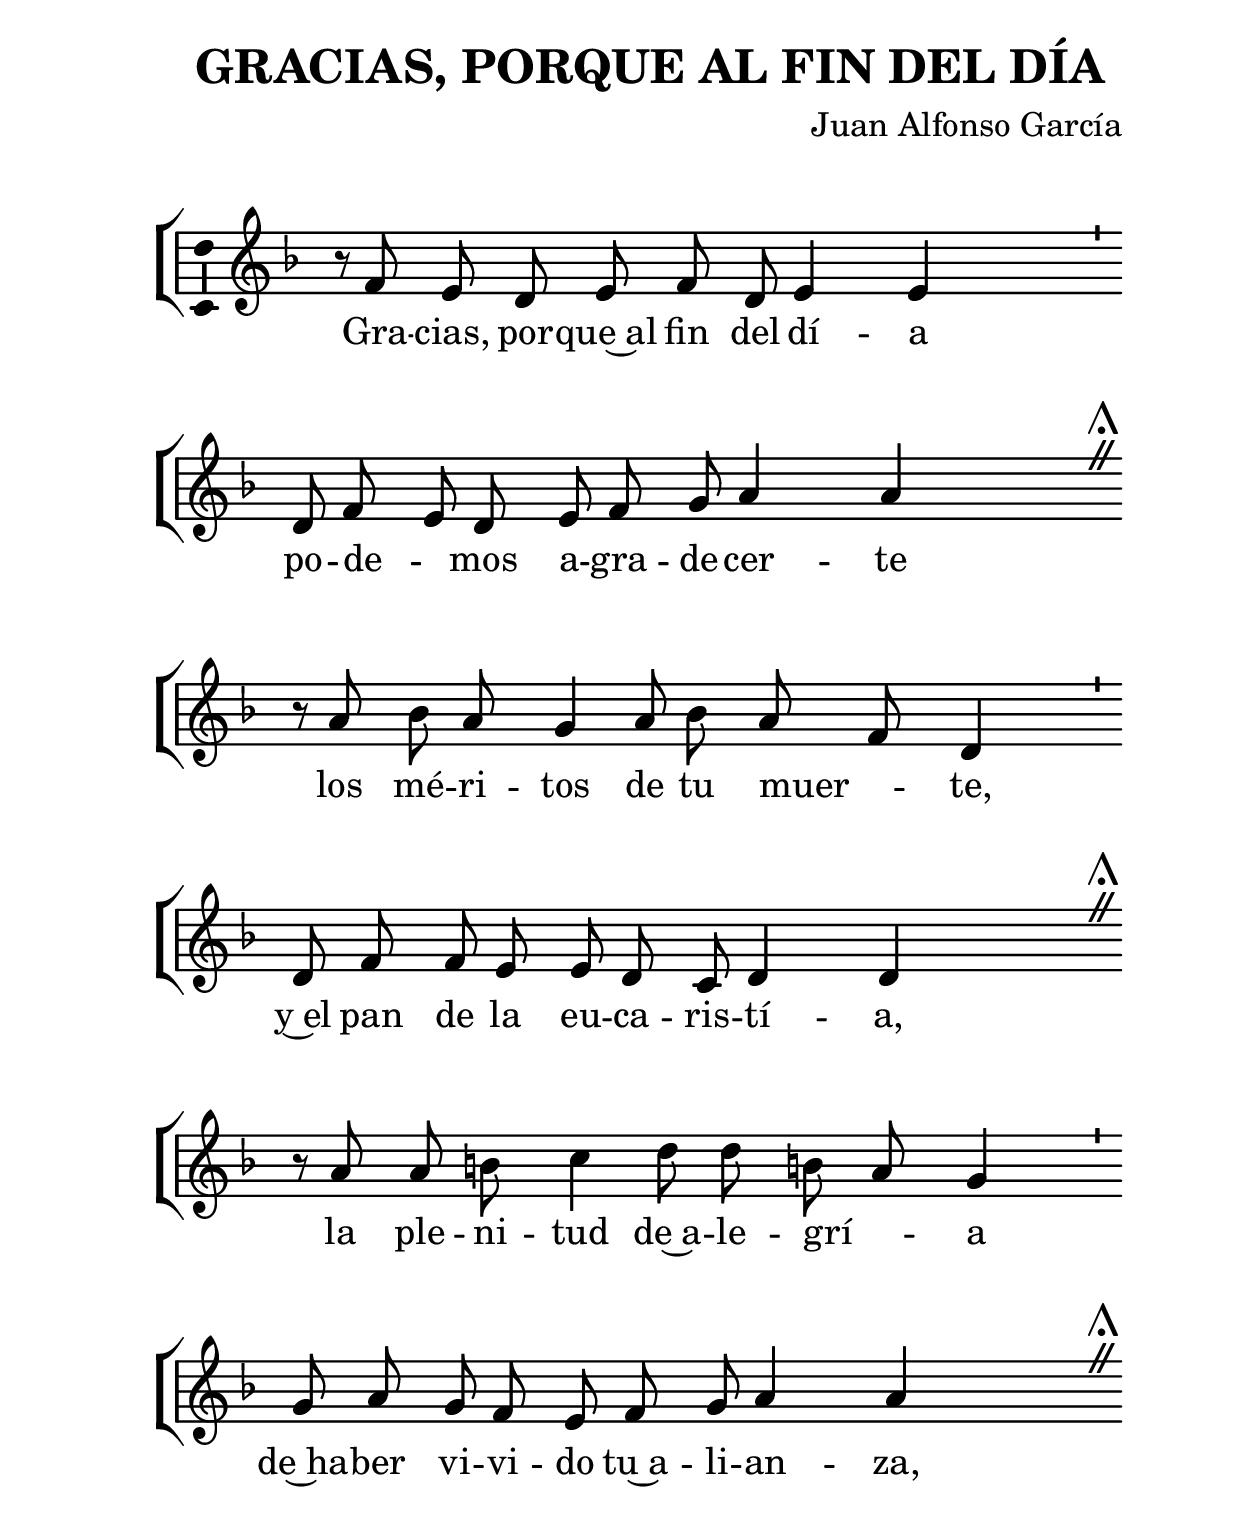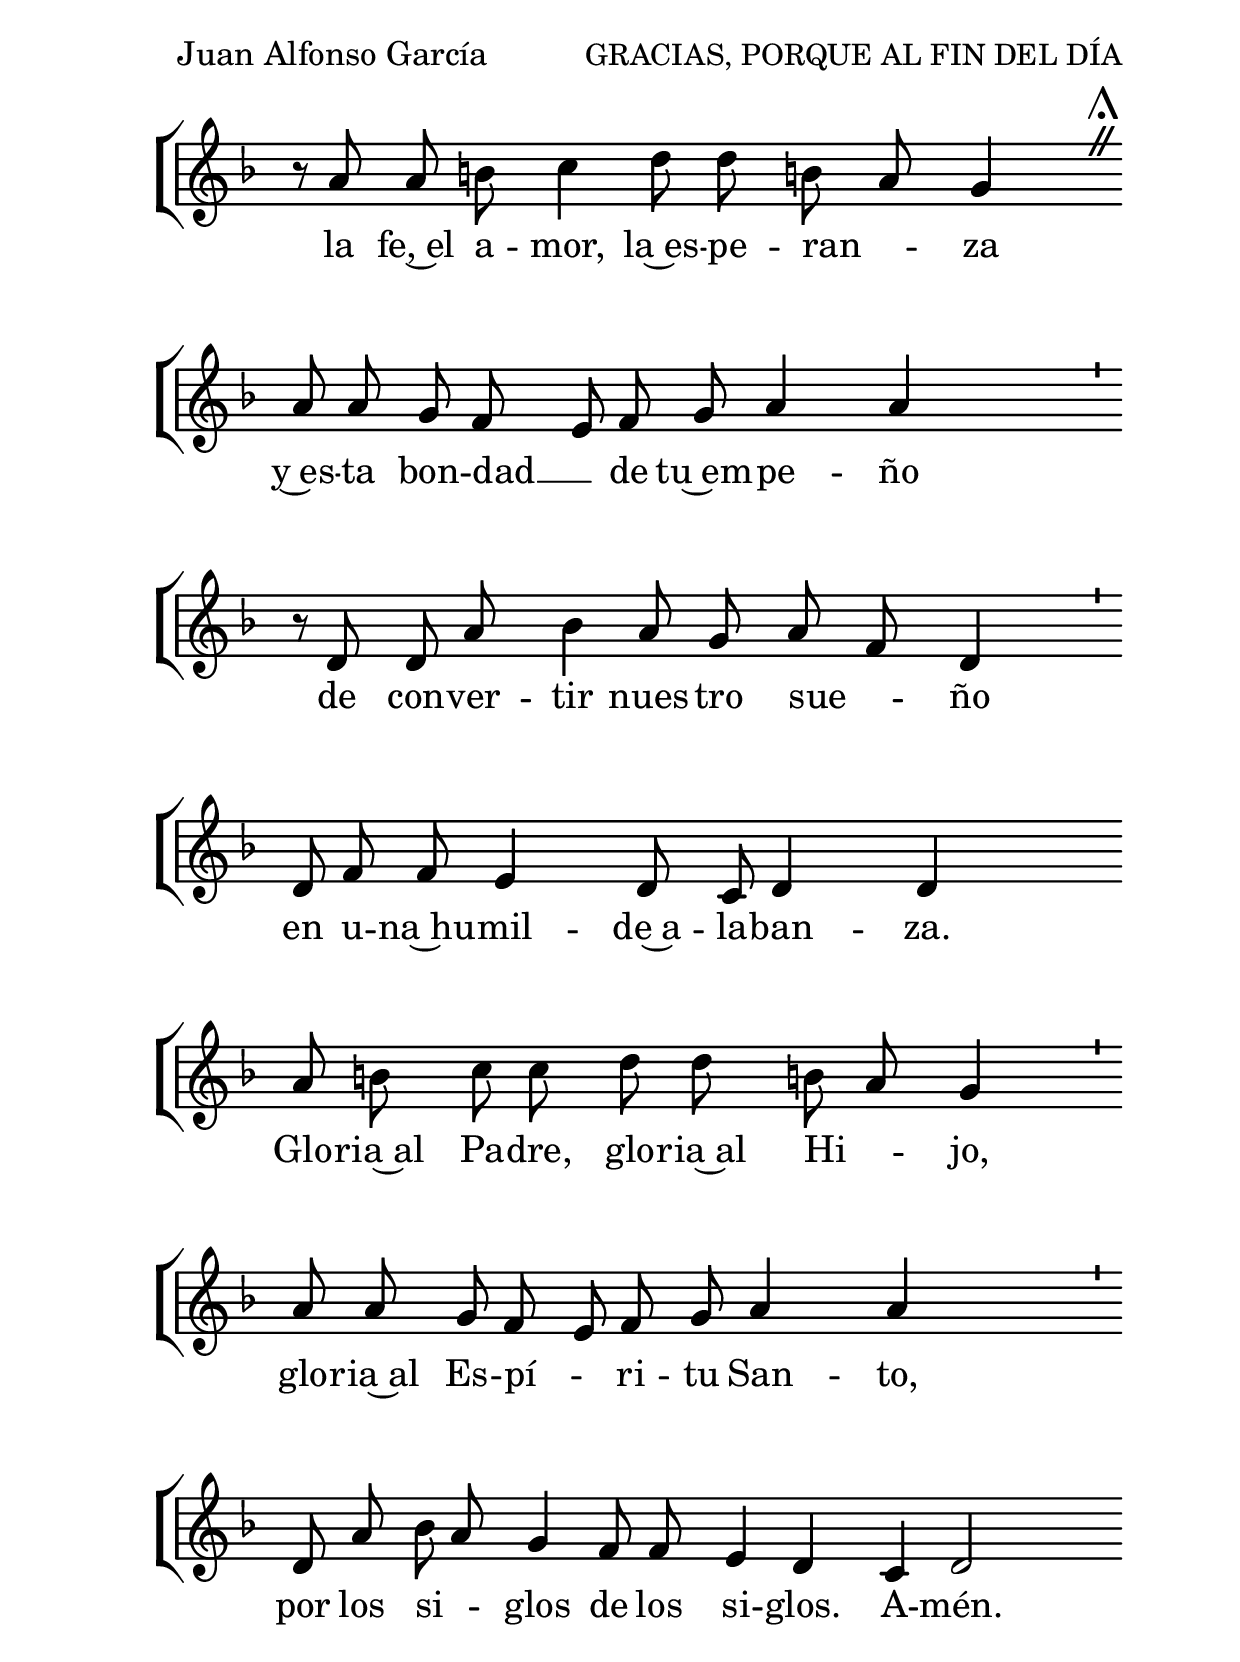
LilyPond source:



%versión de lilypond para la que se ha escrito esta partitura:
\version "2.16.0"

	%Tamaño papel
	#(set-default-paper-size "a4")
	%Tamaño partitura
	#(set-global-staff-size 29)
	%No responde al pulsar sobre una nota
	#(ly:set-option 'point-and-click #f)

%parámetros del encabezamiento:
\header {
	%title = "GRACIAS, PORQUE AL FIN DEL DÍA"
	title = \markup{\fontsize #-1 "GRACIAS, PORQUE AL FIN DEL DÍA"}
	subtitle = ""
	composer = "Juan Alfonso García"
	poet = ""
	meter = ""
	arranger = ""
%	tagline="Monasterio de la Madre de Dios. Buenafuente del Sistal."
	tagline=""
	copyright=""
	tiempo = ""
	usos = ""
	letra = "Gracias, porque al fin del día podemos agradecerte los méritos de tu muerte, y el pan de la eucaristía, la plenitud de alegría de haber vivido tu alianza, la fe, el amor, la esperanza y esta bondad de tu empeño de convertir nuestro sueño en una humilde alabanza. Gloria al Padre, gloria al Hijo, gloria al Espíritu Santo, por los siglos de los siglos. Amén."
	}

%parámetros asociados al papel:
\paper  {
	oddHeaderMarkup = \markup {\fill-line { \on-the-fly #not-first-page \fromproperty #'header:title \on-the-fly #not-first-page \fromproperty #'header:composer }}
	evenHeaderMarkup = \markup {\fill-line { \fromproperty #'header:composer \fromproperty #'header:title }}
	#(set-paper-size "a4")
	print-page-number = ##f
	first-page-number = 1
	print-first-page-number = ##f
%	head-separation = 3.0 \cm
	top-margin = 2.0 \cm
	bottom-margin = 0.0\cm
%%%	bottom-margin = -2.0\cm
	left-margin = 3.0 \cm
	line-width = 16.0 \cm
	indent = 8\mm
	interscoreline = 2.\mm
	between-system-space = 15\mm
%	para que las partituras no llenen la hoja:
	ragged-bottom = ##t
%	idem para la última hoja:
	ragged-last-bottom = ##f
%	para que las partituras llenen el ancho del papel:
	ragged-last = ##f
	after-title-space = 2.5 \cm
%page-count=1
%system-count=5

	%Flexible Vertical Spacing
%	markup-markup-spacing =
%	#'((basic-distance . 15) (minimum-distance . 15) (padding . 3))
	markup-system-spacing =
	#'((basic-distance . 15) (minimum-distance . 15) (padding . 3))
	system-system-spacing =
	#'((basic-distance . 15) (minimum-distance . 15) (padding . 3))
	score-system-spacing =
	#'((basic-distance . 15) (minimum-distance . 15) (padding . 5))
%	top-system-spacing = % header
%	#'((basic-distance . 8) (minimum-distance . 0) (padding . 0))
%	top-markup-spacing =
%	#'((basic-distance . 20) (minimum-distance . 20) (padding . 0))
	last-bottom-spacing = % footer
	#'((basic-distance . 5) (minimum-distance . 5) (padding . 0))
%	score-markup-spacing =
%	#'((basic-distance . 16) (minimum-distance . 13) (padding . 0))

	}


%para incluir divisiones gregorianas
\include "gregorian.ly"
%Ojo. Incluir este fichero implica desactivar la sentencia ragged-last = ##f
%Es decir, deja de justificar las partituras a la derecha


%parámetros que afectan a toda la partitura:
global =  {
	%clave de sol (G):
	\clef G
	%armadura:
%%%	\transpose a b
	\key f \major
	\tempo 4=75
	\set Score.tempoHideNote = ##t
	}

melodia =
%%%	\transpose a b
{
	\relative c' {

\time 1/4
\autoBeamOff

r8 f8 e d e f d e4 e s8
\divisioMinima
\break

d8 f e d e f g a4 a s8
\divisioMaior
\break

r8 a8 bes a g4 a8 bes a f d4 s4
\divisioMinima
\break

d8 f f e e d c d4 d s8
\divisioMaior
\break

r8 a'8 a b c4 d8 d b a g4 s4
\divisioMinima
\break

g8 a g f e f g a4 a s8
\divisioMaior
\break

r8 a8 a b c4 d8 d b a g4 s4
\divisioMaior
\break

a8 a g f e f g a4 a s8
\divisioMinima
\break

r8 d,8 d a' bes4 a8 g a f d4 s4
\divisioMinima
\break

d8 f f e4 d8 c d4 d s8
\finalis
\break

a'8 b c c d d b a g4 s4
\divisioMinima
\break

a8 a g f e f g a4 a s8
\divisioMinima
\break

d,8 a' bes a g4 f8 f e4 d c d2
\finalis

%\bar "|."
}
}


texto = \lyricmode {

Gra -- cias, por -- que~al fin del dí -- a
po -- de -- _ mos a -- gra -- de -- cer -- te
los mé -- ri -- tos de tu muer -- _ te,
y~el pan de la eu -- ca -- ris -- tí -- a,
la ple -- ni -- tud de~a -- le -- grí -- _ a
de~ha -- ber vi -- vi -- do tu~a -- li -- an -- za,
la fe,~el a -- mor, la~es -- pe -- ran -- _ za
y~es -- ta bon -- dad __ _ de tu~em -- pe -- ño
de con -- ver -- tir nues -- tro sue -- _ ño
en u -- na~hu -- mil -- de~a -- la -- ban -- za.
Glo -- ria~al Pa -- dre, glo -- ria~al Hi -- _ jo,
glo -- ria~al Es -- pí -- _ ri -- tu San -- to,
por los si -- _ glos de los si -- glos.
A -- mén.

}


vozStaff = \context Voice = vozStaff
\with {\consists "Ambitus_engraver"}
<<
	\set Staff.instrumentName = ""
	\set Staff.shortInstrumentName = ""
	\set Staff.midiInstrument = #"acoustic grand"
	\set Staff.midiMinimumVolume = #0.7
	\set Staff.midiMaximumVolume = #0.9
	\global
	\melodia
	>>


textoStaff = \context Lyrics = textoStaff <<
	\lyricsto vozStaff \texto
	>>


\book {
	\score {
		\context ChoirStaff {
			\override StaffGroup.SystemStartBracket #'collapse-height = #1
			\override Score.SystemStartBar #'collapse-height = #1
			<<
			\vozStaff
			\textoStaff
			>>
		}
		\layout {
ragged-last = ##f
	    		\context {
				\Lyrics
				%\override LyricText #'font-size = #2
				}
	   		\context {
				\Score
				%\override StaffSymbol #'staff-space = #(magstep +3)
				}
			\context {
				\Staff
				\remove "Time_signature_engraver"
				\override BarLine #'transparent = ##t
				}
			}
		}
	\score {
		\context ChoirStaff {
			\override StaffGroup.SystemStartBracket #'collapse-height = #1
			\override Score.SystemStartBar #'collapse-height = #1
			<<
			\vozStaff
			>>
		}
		\midi {
	  		\context {
	  			\Score
				tempoWholesPerMinute = #(ly:make-moment 70 4)
				}
			}
		}
}


